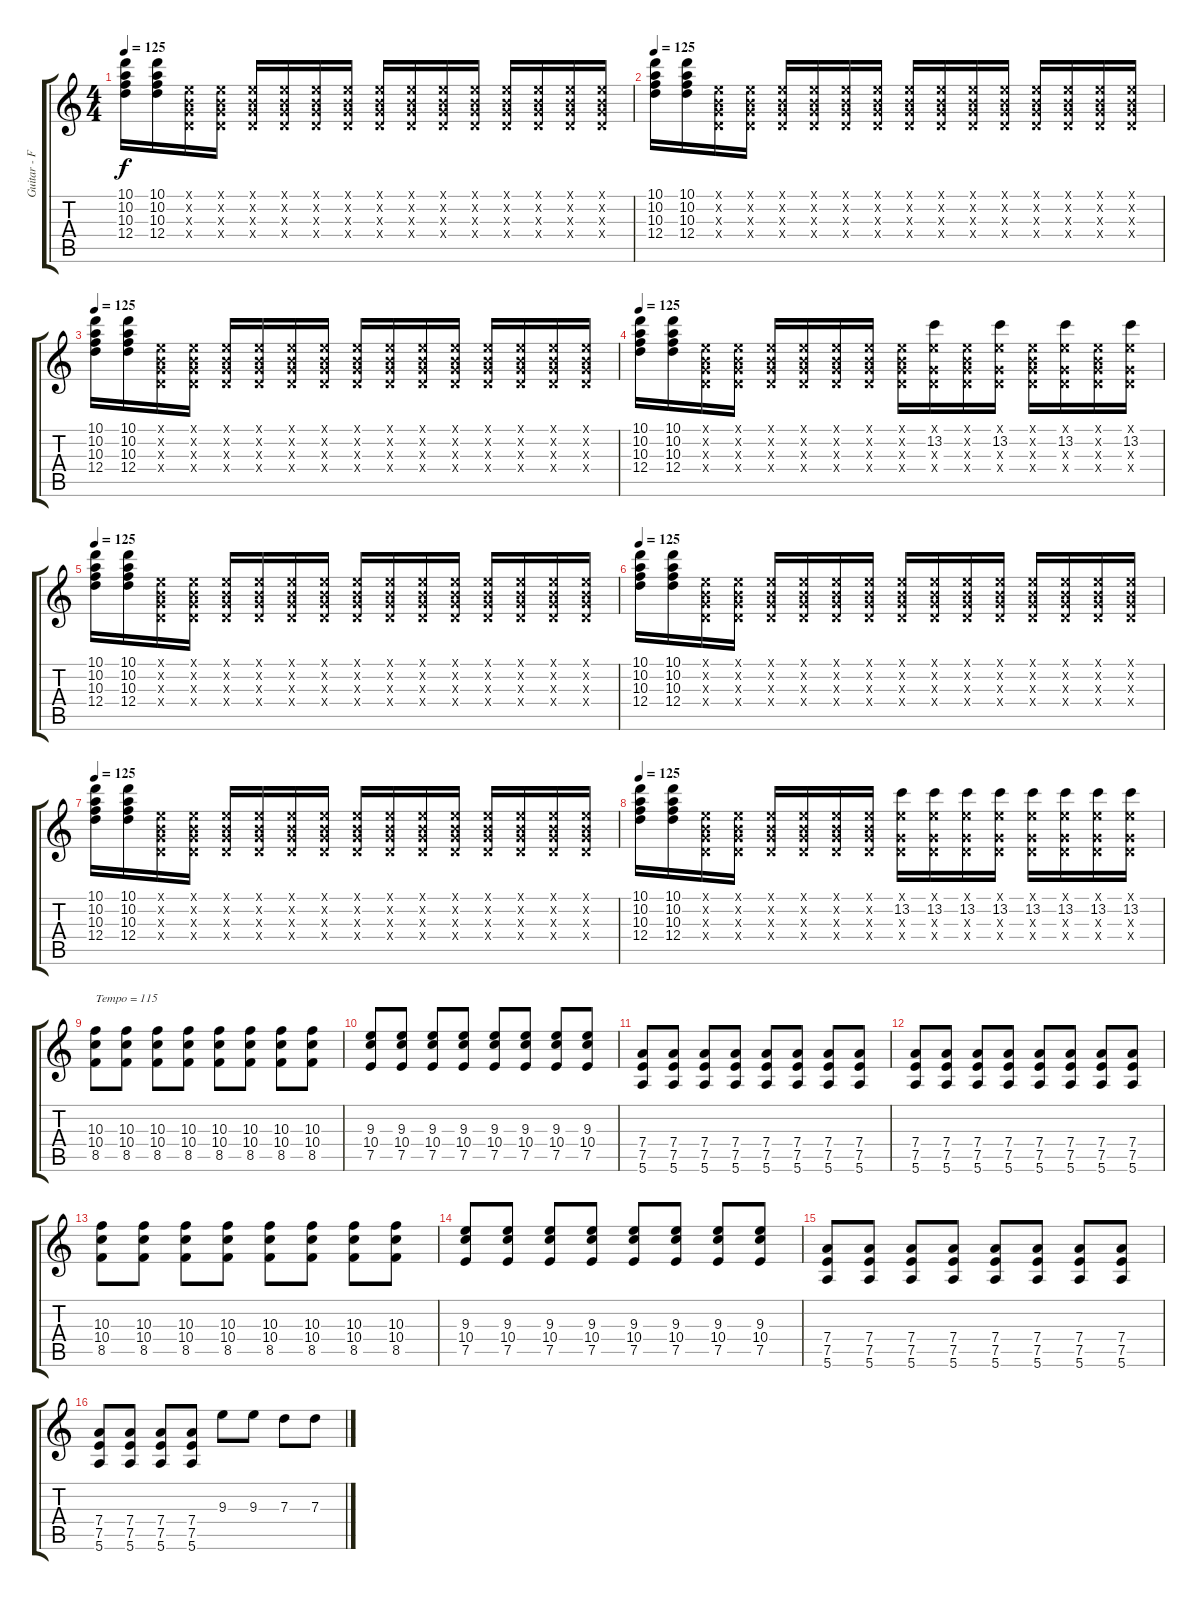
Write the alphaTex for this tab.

\track ("Guitar - Frusciante" "Guitar - F") {instrument electricguitarclean}
\staff {score tabs}
\tuning (E4 B3 G3 D3 A2 E2) {hide}
\ts (4 4)
\tempo 125
\clef g2
\ks c
(10.1 10.2 10.3 12.4).16{dy f volume 8} (10.1 10.2 10.3 12.4).16 (0.1{x} 0.2{x} 0.3{x} 0.4{x}).16 (0.1{x} 0.2{x} 0.3{x} 0.4{x}).16 (0.1{x} 0.2{x} 0.3{x} 0.4{x}).16 (0.1{x} 0.2{x} 0.3{x} 0.4{x}).16 (0.1{x} 0.2{x} 0.3{x} 0.4{x}).16 (0.1{x} 0.2{x} 0.3{x} 0.4{x}).16 (0.1{x} 0.2{x} 0.3{x} 0.4{x}).16 (0.1{x} 0.2{x} 0.3{x} 0.4{x}).16 (0.1{x} 0.2{x} 0.3{x} 0.4{x}).16 (0.1{x} 0.2{x} 0.3{x} 0.4{x}).16 (0.1{x} 0.2{x} 0.3{x} 0.4{x}).16 (0.1{x} 0.2{x} 0.3{x} 0.4{x}).16 (0.1{x} 0.2{x} 0.3{x} 0.4{x}).16 (0.1{x} 0.2{x} 0.3{x} 0.4{x}).16 |
\tempo 125
(10.1 10.2 10.3 12.4).16{volume 8} (10.1 10.2 10.3 12.4).16 (0.1{x} 0.2{x} 0.3{x} 0.4{x}).16 (0.1{x} 0.2{x} 0.3{x} 0.4{x}).16 (0.1{x} 0.2{x} 0.3{x} 0.4{x}).16 (0.1{x} 0.2{x} 0.3{x} 0.4{x}).16 (0.1{x} 0.2{x} 0.3{x} 0.4{x}).16 (0.1{x} 0.2{x} 0.3{x} 0.4{x}).16 (0.1{x} 0.2{x} 0.3{x} 0.4{x}).16 (0.1{x} 0.2{x} 0.3{x} 0.4{x}).16 (0.1{x} 0.2{x} 0.3{x} 0.4{x}).16 (0.1{x} 0.2{x} 0.3{x} 0.4{x}).16 (0.1{x} 0.2{x} 0.3{x} 0.4{x}).16 (0.1{x} 0.2{x} 0.3{x} 0.4{x}).16 (0.1{x} 0.2{x} 0.3{x} 0.4{x}).16 (0.1{x} 0.2{x} 0.3{x} 0.4{x}).16 |
\tempo 125
(10.1 10.2 10.3 12.4).16{volume 8} (10.1 10.2 10.3 12.4).16 (0.1{x} 0.2{x} 0.3{x} 0.4{x}).16 (0.1{x} 0.2{x} 0.3{x} 0.4{x}).16 (0.1{x} 0.2{x} 0.3{x} 0.4{x}).16 (0.1{x} 0.2{x} 0.3{x} 0.4{x}).16 (0.1{x} 0.2{x} 0.3{x} 0.4{x}).16 (0.1{x} 0.2{x} 0.3{x} 0.4{x}).16 (0.1{x} 0.2{x} 0.3{x} 0.4{x}).16 (0.1{x} 0.2{x} 0.3{x} 0.4{x}).16 (0.1{x} 0.2{x} 0.3{x} 0.4{x}).16 (0.1{x} 0.2{x} 0.3{x} 0.4{x}).16 (0.1{x} 0.2{x} 0.3{x} 0.4{x}).16 (0.1{x} 0.2{x} 0.3{x} 0.4{x}).16 (0.1{x} 0.2{x} 0.3{x} 0.4{x}).16 (0.1{x} 0.2{x} 0.3{x} 0.4{x}).16 |
\tempo 125
(10.1 10.2 10.3 12.4).16{volume 8} (10.1 10.2 10.3 12.4).16 (0.1{x} 0.2{x} 0.3{x} 0.4{x}).16 (0.1{x} 0.2{x} 0.3{x} 0.4{x}).16 (0.1{x} 0.2{x} 0.3{x} 0.4{x}).16 (0.1{x} 0.2{x} 0.3{x} 0.4{x}).16 (0.1{x} 0.2{x} 0.3{x} 0.4{x}).16 (0.1{x} 0.2{x} 0.3{x} 0.4{x}).16 (0.1{x} 0.2{x} 0.3{x} 0.4{x}).16 (0.1{x} 13.2 0.3{x} 0.4{x}).16 (0.1{x} 0.2{x} 0.3{x} 0.4{x}).16 (0.1{x} 13.2 0.3{x} 0.4{x}).16 (0.1{x} 0.2{x} 0.3{x} 0.4{x}).16 (0.1{x} 13.2 0.3{x} 0.4{x}).16 (0.1{x} 0.2{x} 0.3{x} 0.4{x}).16 (0.1{x} 13.2 0.3{x} 0.4{x}).16 |
\tempo 125
(10.1 10.2 10.3 12.4).16{volume 8} (10.1 10.2 10.3 12.4).16 (0.1{x} 0.2{x} 0.3{x} 0.4{x}).16 (0.1{x} 0.2{x} 0.3{x} 0.4{x}).16 (0.1{x} 0.2{x} 0.3{x} 0.4{x}).16 (0.1{x} 0.2{x} 0.3{x} 0.4{x}).16 (0.1{x} 0.2{x} 0.3{x} 0.4{x}).16 (0.1{x} 0.2{x} 0.3{x} 0.4{x}).16 (0.1{x} 0.2{x} 0.3{x} 0.4{x}).16 (0.1{x} 0.2{x} 0.3{x} 0.4{x}).16 (0.1{x} 0.2{x} 0.3{x} 0.4{x}).16 (0.1{x} 0.2{x} 0.3{x} 0.4{x}).16 (0.1{x} 0.2{x} 0.3{x} 0.4{x}).16 (0.1{x} 0.2{x} 0.3{x} 0.4{x}).16 (0.1{x} 0.2{x} 0.3{x} 0.4{x}).16 (0.1{x} 0.2{x} 0.3{x} 0.4{x}).16 |
\tempo 125
(10.1 10.2 10.3 12.4).16{volume 8} (10.1 10.2 10.3 12.4).16 (0.1{x} 0.2{x} 0.3{x} 0.4{x}).16 (0.1{x} 0.2{x} 0.3{x} 0.4{x}).16 (0.1{x} 0.2{x} 0.3{x} 0.4{x}).16 (0.1{x} 0.2{x} 0.3{x} 0.4{x}).16 (0.1{x} 0.2{x} 0.3{x} 0.4{x}).16 (0.1{x} 0.2{x} 0.3{x} 0.4{x}).16 (0.1{x} 0.2{x} 0.3{x} 0.4{x}).16 (0.1{x} 0.2{x} 0.3{x} 0.4{x}).16 (0.1{x} 0.2{x} 0.3{x} 0.4{x}).16 (0.1{x} 0.2{x} 0.3{x} 0.4{x}).16 (0.1{x} 0.2{x} 0.3{x} 0.4{x}).16 (0.1{x} 0.2{x} 0.3{x} 0.4{x}).16 (0.1{x} 0.2{x} 0.3{x} 0.4{x}).16 (0.1{x} 0.2{x} 0.3{x} 0.4{x}).16 |
\tempo 125
(10.1 10.2 10.3 12.4).16{volume 8} (10.1 10.2 10.3 12.4).16 (0.1{x} 0.2{x} 0.3{x} 0.4{x}).16 (0.1{x} 0.2{x} 0.3{x} 0.4{x}).16 (0.1{x} 0.2{x} 0.3{x} 0.4{x}).16 (0.1{x} 0.2{x} 0.3{x} 0.4{x}).16 (0.1{x} 0.2{x} 0.3{x} 0.4{x}).16 (0.1{x} 0.2{x} 0.3{x} 0.4{x}).16 (0.1{x} 0.2{x} 0.3{x} 0.4{x}).16 (0.1{x} 0.2{x} 0.3{x} 0.4{x}).16 (0.1{x} 0.2{x} 0.3{x} 0.4{x}).16 (0.1{x} 0.2{x} 0.3{x} 0.4{x}).16 (0.1{x} 0.2{x} 0.3{x} 0.4{x}).16 (0.1{x} 0.2{x} 0.3{x} 0.4{x}).16 (0.1{x} 0.2{x} 0.3{x} 0.4{x}).16 (0.1{x} 0.2{x} 0.3{x} 0.4{x}).16 |
\tempo 125
(10.1 10.2 10.3 12.4).16{volume 8} (10.1 10.2 10.3 12.4).16 (0.1{x} 0.2{x} 0.3{x} 0.4{x}).16 (0.1{x} 0.2{x} 0.3{x} 0.4{x}).16 (0.1{x} 0.2{x} 0.3{x} 0.4{x}).16 (0.1{x} 0.2{x} 0.3{x} 0.4{x}).16 (0.1{x} 0.2{x} 0.3{x} 0.4{x}).16 (0.1{x} 0.2{x} 0.3{x} 0.4{x}).16 (0.1{x} 13.2 0.3{x} 0.4{x}).16 (0.1{x} 13.2 0.3{x} 0.4{x}).16 (0.1{x} 13.2 0.3{x} 0.4{x}).16 (0.1{x} 13.2 0.3{x} 0.4{x}).16 (0.1{x} 13.2 0.3{x} 0.4{x}).16 (0.1{x} 13.2 0.3{x} 0.4{x}).16 (0.1{x} 13.2 0.3{x} 0.4{x}).16 (0.1{x} 13.2 0.3{x} 0.4{x}).16 |
(10.3 10.4 8.5).8{txt "Tempo = 115"} (10.3 10.4 8.5).8 (10.3 10.4 8.5).8 (10.3 10.4 8.5).8 (10.3 10.4 8.5).8 (10.3 10.4 8.5).8 (10.3 10.4 8.5).8 (10.3 10.4 8.5).8 |
(9.3 10.4 7.5).8 (9.3 10.4 7.5).8 (9.3 10.4 7.5).8 (9.3 10.4 7.5).8 (9.3 10.4 7.5).8 (9.3 10.4 7.5).8 (9.3 10.4 7.5).8 (9.3 10.4 7.5).8 |
(7.4 7.5 5.6).8 (7.4 7.5 5.6).8 (7.4 7.5 5.6).8 (7.4 7.5 5.6).8 (7.4 7.5 5.6).8 (7.4 7.5 5.6).8 (7.4 7.5 5.6).8 (7.4 7.5 5.6).8 |
(7.4 7.5 5.6).8 (7.4 7.5 5.6).8 (7.4 7.5 5.6).8 (7.4 7.5 5.6).8 (7.4 7.5 5.6).8 (7.4 7.5 5.6).8 (7.4 7.5 5.6).8 (7.4 7.5 5.6).8 |
(10.3 10.4 8.5).8 (10.3 10.4 8.5).8 (10.3 10.4 8.5).8 (10.3 10.4 8.5).8 (10.3 10.4 8.5).8 (10.3 10.4 8.5).8 (10.3 10.4 8.5).8 (10.3 10.4 8.5).8 |
(9.3 10.4 7.5).8 (9.3 10.4 7.5).8 (9.3 10.4 7.5).8 (9.3 10.4 7.5).8 (9.3 10.4 7.5).8 (9.3 10.4 7.5).8 (9.3 10.4 7.5).8 (9.3 10.4 7.5).8 |
(7.4 7.5 5.6).8 (7.4 7.5 5.6).8 (7.4 7.5 5.6).8 (7.4 7.5 5.6).8 (7.4 7.5 5.6).8 (7.4 7.5 5.6).8 (7.4 7.5 5.6).8 (7.4 7.5 5.6).8 |
(7.4 7.5 5.6).8 (7.4 7.5 5.6).8 (7.4 7.5 5.6).8 (7.4 7.5 5.6).8 9.3.8 9.3.8 7.3.8 7.3.8
